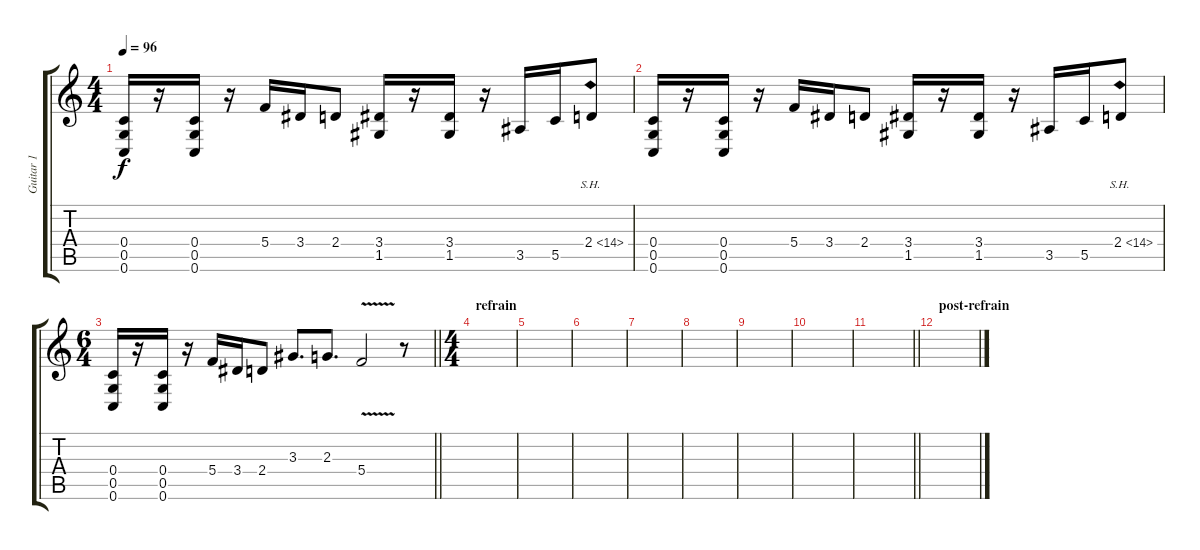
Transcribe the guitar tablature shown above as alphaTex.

\track ("Guitar 1" "Guitar 1") {instrument distortionguitar}
\staff {score tabs}
\tuning (D4 A3 F3 C3 G2 C2) {hide}
\ts (4 4)
\tempo 96
\clef g2
\ks c
(0.4 0.5 0.6).16{dy f} r.16 (0.4 0.5 0.6).16 r.16 5.4.16 3.4.16 2.4.8 (3.4 1.5).16 r.16 (3.4 1.5).16 r.16 3.5.16 5.5.16 2.4{sh 12}.8 |
(0.4 0.5 0.6).16 r.16 (0.4 0.5 0.6).16 r.16 5.4.16 3.4.16 2.4.8 (3.4 1.5).16 r.16 (3.4 1.5).16 r.16 3.5.16 5.5.16 2.4{sh 12}.8 |
\ts (6 4)
\barLineRight lightlight
(0.4 0.5 0.6).16 r.16 (0.4 0.5 0.6).16 r.16 5.4.16 3.4.16 2.4.8 3.3.8{d} 2.3.8{d} 5.4{v}.2 r.8 |
\ts (4 4)
\section ("" "refrain")
|
|
|
|
|
|
|
\barLineRight lightlight
|
\section ("" "post-refrain")
